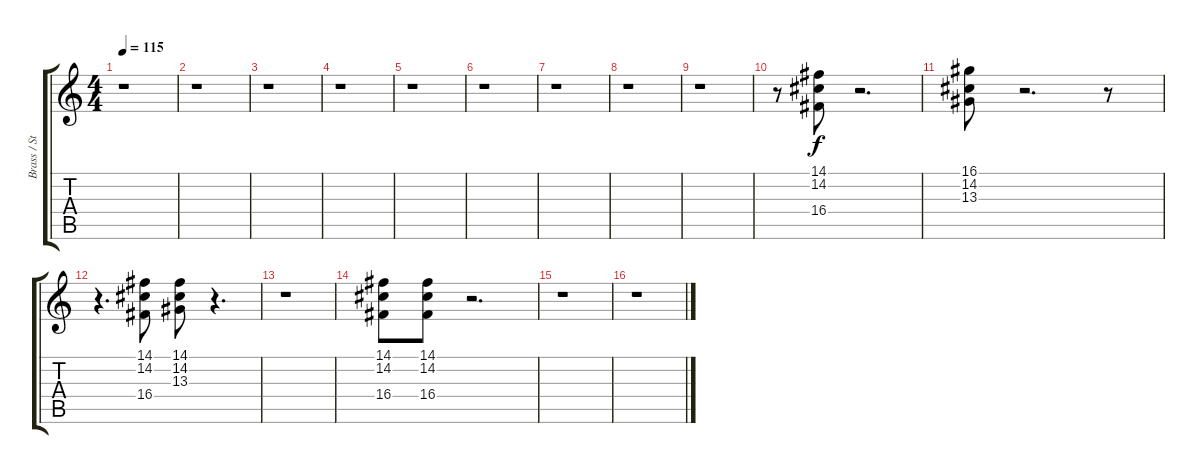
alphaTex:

\track ("Brass / Strings" "Brass / St") {instrument brasssection}
\staff {score tabs}
\tuning (E4 B3 G3 D3 A2 E2) {hide}
\ts (4 4)
\tempo 115
\clef g2
\ks c
r.1{dy f} |
r.1 |
r.1 |
r.1 |
r.1 |
r.1 |
r.1 |
r.1 |
r.1 |
r.8 (14.1 14.2 16.4).8 r.2{d} |
(16.1 14.2 13.3).8 r.2{d} r.8 |
r.4{d} (14.1 14.2 16.4).8 (14.1 14.2 13.3).8 r.4{d} |
r.1 |
(14.1 14.2 16.4).8 (14.1 14.2 16.4).8 r.2{d} |
r.1 |
r.1
